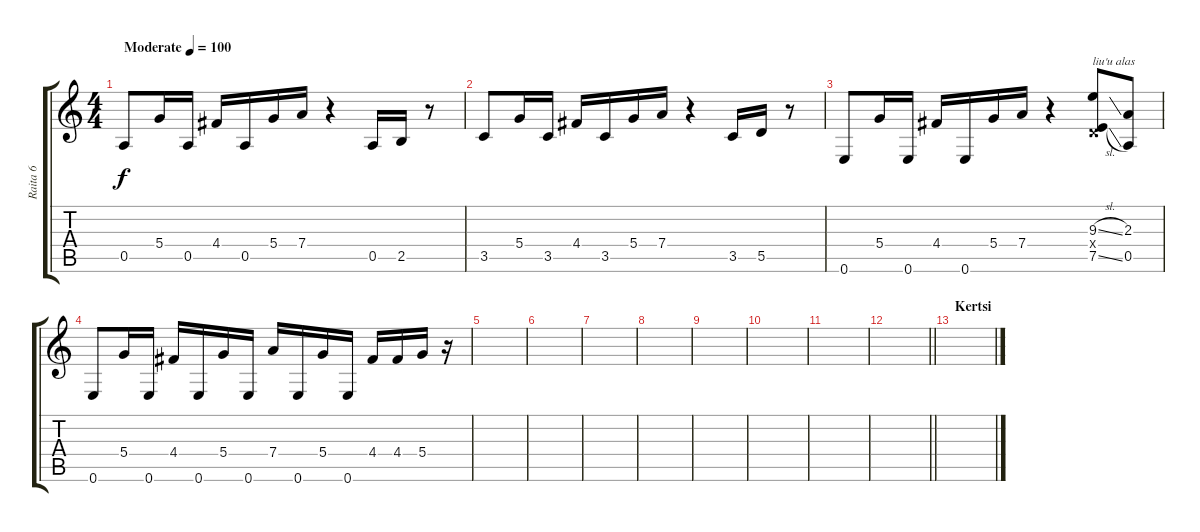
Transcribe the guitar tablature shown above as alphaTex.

\track ("Raita 6" "Raita 6") {instrument electricguitarclean}
\staff {score tabs}
\tuning (E4 B3 G3 D3 A2 E2) {hide}
\ts (4 4)
\tempo (100 "Moderate")
\clef g2
\ks c
0.5.8{dy f instrument electricguitarclean} 5.4.16 0.5.16 4.4.16 0.5.16 5.4.16 7.4.16 r.4 0.5.16 2.5.16 r.8 |
3.5.8 5.4.16 3.5.16 4.4.16 3.5.16 5.4.16 7.4.16 r.4 3.5.16 5.5.16 r.8 |
0.6.8 5.4.16 0.6.16 4.4.16 0.6.16 5.4.16 7.4.16 r.4 (9.3{sl} 0.4{x} 7.5{sl}).8{txt "liu'u alas"} (2.3 0.5).8 |
0.6.8 5.4.16 0.6.16 4.4.16 0.6.16 5.4.16 0.6.16 7.4.16 0.6.16 5.4.16 0.6.16 4.4.16 4.4.16 5.4.16 r.16 |
|
|
|
|
|
|
|
\barLineRight lightlight
|
\section ("" "Kertsi")
